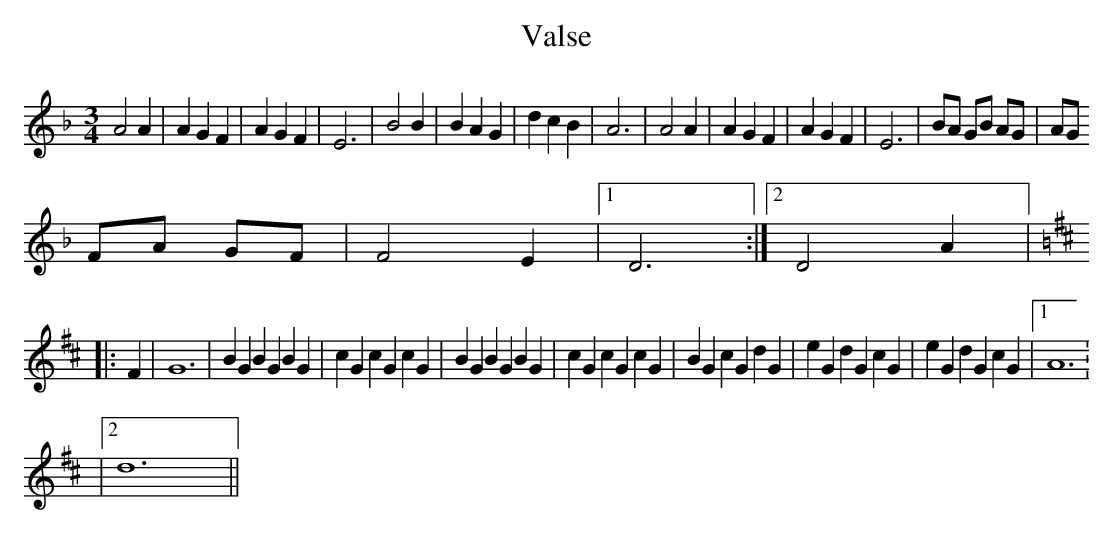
X:1
T:Valse
M:3/4
L:1/4
K:Dm
A2A|AGF|AGF|E3|B2B|BAG|dcB|A3|A2A|AGF|AGF|E3|B/2A/2 G/2B/2 A/2G/2|A/2G/2
F/2A/2 G/2F/2|F2E|1D3:|2D2A|:
K:D L:1/16 AF AF AF|BF BF BF|AF AF AF|BF BF BF|AF BF cF|dF cF BF|dF cF B
F|G6|BG BG BG|cG cG cG|BG BG BG|cG cG cG|BG cG dG|eG dG cG|eG dG cG|1A6:
|2d6||
